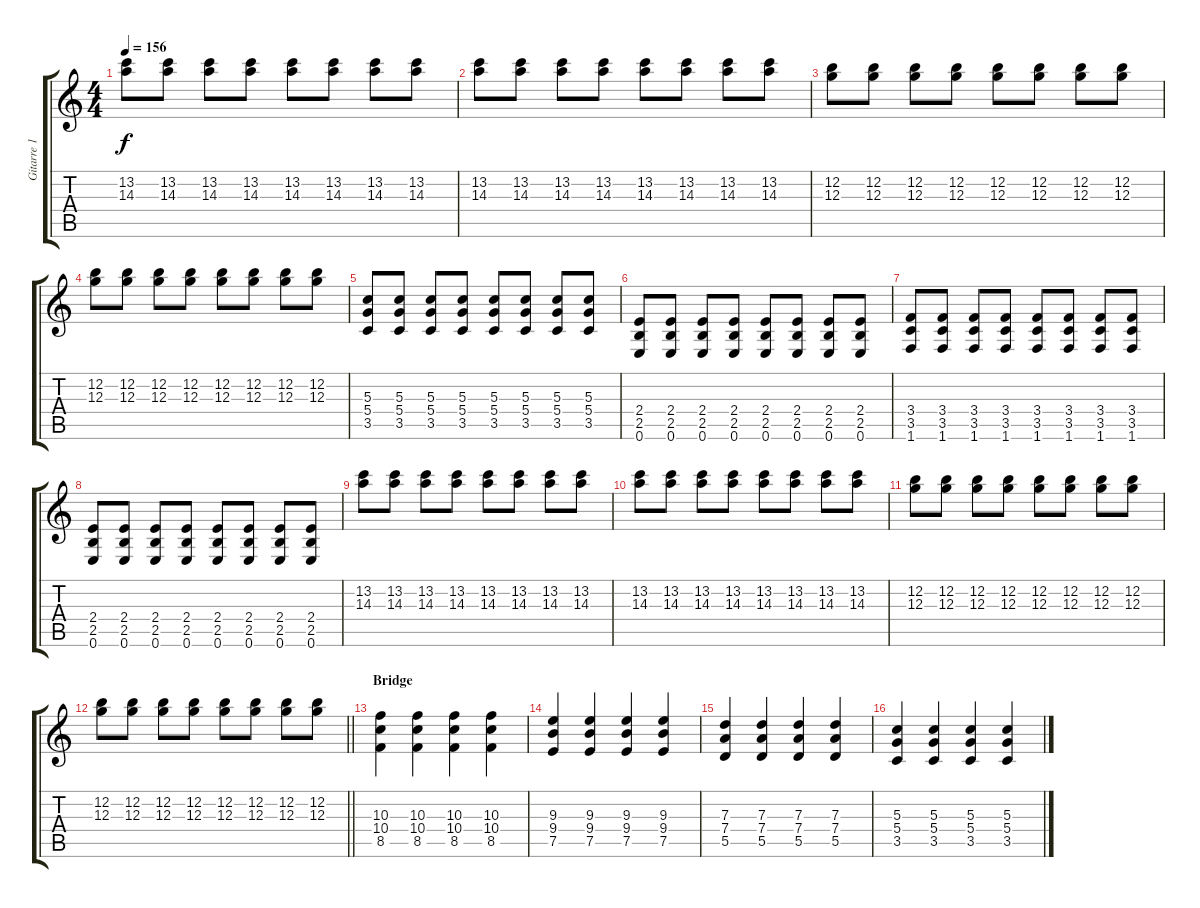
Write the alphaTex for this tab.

\track ("Gitarre 1" "Gitarre 1") {instrument electricguitarclean}
\staff {score tabs}
\tuning (E4 B3 G3 D3 A2 E2) {hide}
\ts (4 4)
\tempo 156
\clef g2
\ks c
(13.2 14.3).8{dy f} (13.2 14.3).8 (13.2 14.3).8 (13.2 14.3).8 (13.2 14.3).8 (13.2 14.3).8 (13.2 14.3).8 (13.2 14.3).8 |
(13.2 14.3).8 (13.2 14.3).8 (13.2 14.3).8 (13.2 14.3).8 (13.2 14.3).8 (13.2 14.3).8 (13.2 14.3).8 (13.2 14.3).8 |
(12.2 12.3).8 (12.2 12.3).8 (12.2 12.3).8 (12.2 12.3).8 (12.2 12.3).8 (12.2 12.3).8 (12.2 12.3).8 (12.2 12.3).8 |
(12.2 12.3).8 (12.2 12.3).8 (12.2 12.3).8 (12.2 12.3).8 (12.2 12.3).8 (12.2 12.3).8 (12.2 12.3).8 (12.2 12.3).8 |
(5.3 5.4 3.5).8{instrument overdrivenguitar} (5.3 5.4 3.5).8 (5.3 5.4 3.5).8 (5.3 5.4 3.5).8 (5.3 5.4 3.5).8 (5.3 5.4 3.5).8 (5.3 5.4 3.5).8 (5.3 5.4 3.5).8 |
(2.4 2.5 0.6).8 (2.4 2.5 0.6).8 (2.4 2.5 0.6).8 (2.4 2.5 0.6).8 (2.4 2.5 0.6).8 (2.4 2.5 0.6).8 (2.4 2.5 0.6).8 (2.4 2.5 0.6).8 |
(3.4 3.5 1.6).8 (3.4 3.5 1.6).8 (3.4 3.5 1.6).8 (3.4 3.5 1.6).8 (3.4 3.5 1.6).8 (3.4 3.5 1.6).8 (3.4 3.5 1.6).8 (3.4 3.5 1.6).8 |
(2.4 2.5 0.6).8 (2.4 2.5 0.6).8 (2.4 2.5 0.6).8 (2.4 2.5 0.6).8 (2.4 2.5 0.6).8 (2.4 2.5 0.6).8 (2.4 2.5 0.6).8 (2.4 2.5 0.6).8 |
(13.2 14.3).8 (13.2 14.3).8 (13.2 14.3).8 (13.2 14.3).8 (13.2 14.3).8 (13.2 14.3).8 (13.2 14.3).8 (13.2 14.3).8 |
(13.2 14.3).8 (13.2 14.3).8 (13.2 14.3).8 (13.2 14.3).8 (13.2 14.3).8 (13.2 14.3).8 (13.2 14.3).8 (13.2 14.3).8 |
(12.2 12.3).8 (12.2 12.3).8 (12.2 12.3).8 (12.2 12.3).8 (12.2 12.3).8 (12.2 12.3).8 (12.2 12.3).8 (12.2 12.3).8 |
\barLineRight lightlight
(12.2 12.3).8 (12.2 12.3).8 (12.2 12.3).8 (12.2 12.3).8 (12.2 12.3).8 (12.2 12.3).8 (12.2 12.3).8 (12.2 12.3).8 |
\section ("" "Bridge")
(10.3 10.4 8.5).4 (10.3 10.4 8.5).4 (10.3 10.4 8.5).4 (10.3 10.4 8.5).4 |
(9.3 9.4 7.5).4 (9.3 9.4 7.5).4 (9.3 9.4 7.5).4 (9.3 9.4 7.5).4 |
(7.3 7.4 5.5).4 (7.3 7.4 5.5).4 (7.3 7.4 5.5).4 (7.3 7.4 5.5).4 |
(5.3 5.4 3.5).4 (5.3 5.4 3.5).4 (5.3 5.4 3.5).4 (5.3 5.4 3.5).4
